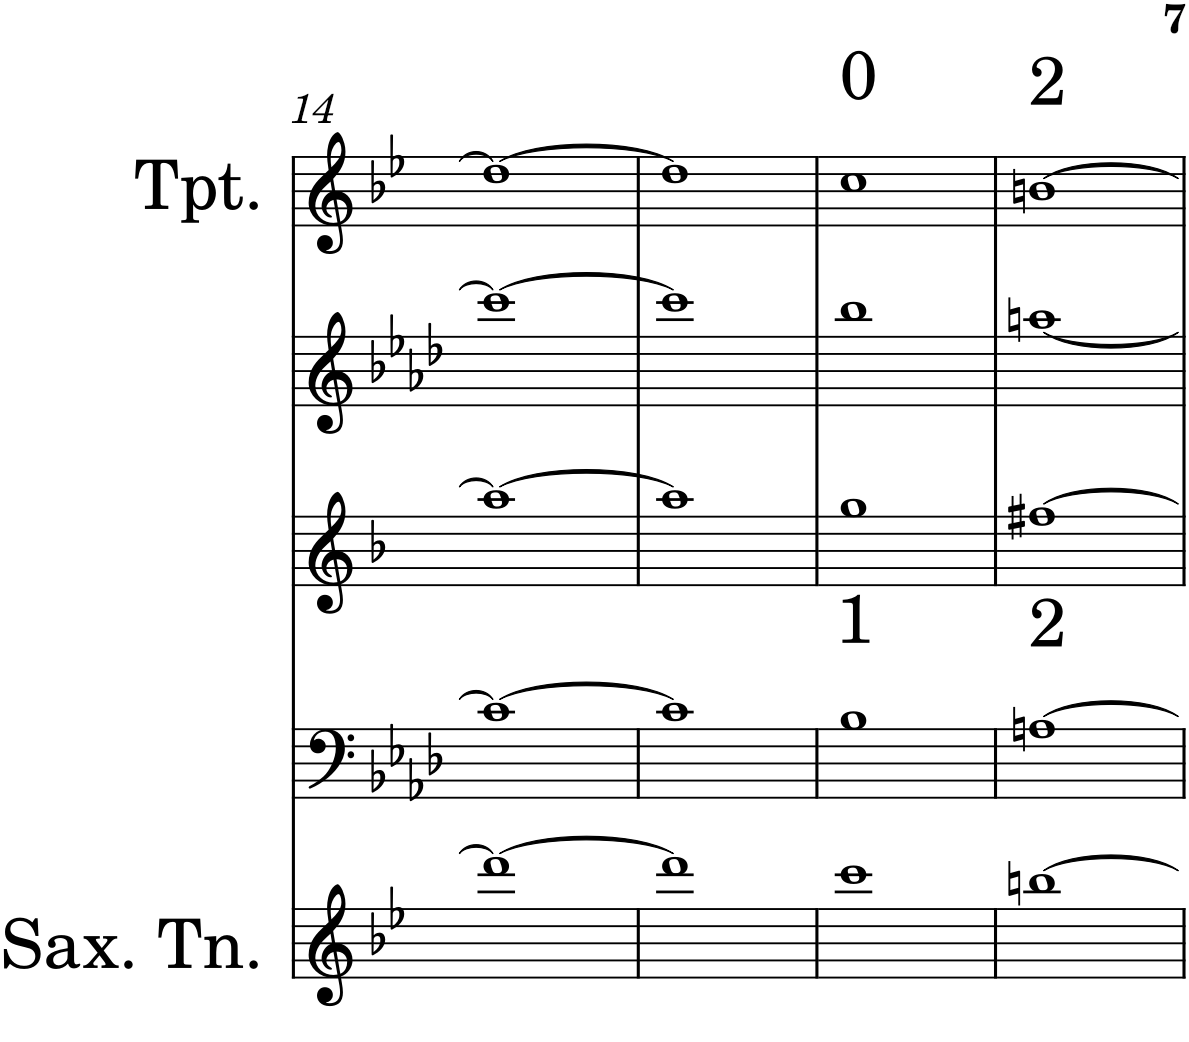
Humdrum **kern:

**kern	**kern	**kern	**kern	**kern
*part5	*part4	*part3	*part2	*part1
*staff5	*staff4	*staff3	*staff2	*staff1
*I"Saxofone Tenor	*I"Trombone	*I"Saxofone Alto	*I"Flauta	*I"Trumpet in Bb
*I'Sax. Tn.	*I'Trb	*	*I'Fl	*I'Tpt.
!!LO:PB:g=z
*clefG2	*clefF4	*clefG2	*clefG2	*clefG2
*Trd8c14	*	*Trd5c9	*	*Trd1c2
*k[b-e-]	*k[b-e-a-d-]	*k[b-]	*k[b-e-a-d-]	*k[b-e-]
*B-:	*A-:	*F:	*A-:	*B-:
*M4/4	*M4/4	*M4/4	*M4/4	*M4/4
=14	=14	=14	=14	=14
1ddd_	1c_	1aa_	1ccc_	1dd_
=15	=15	=15	=15	=15
1ddd]	1c]	1aa]	1ccc]	1dd]
=16	=16	=16	=16	=16
!	!	!	!	!LO:TX:a:t=0
!	!LO:TX:a:t=1	!	!	!
1ccc	1B-	1gg	1bb-	1cc
=17	=17	=17	=17	=17
!	!	!	!	!LO:TX:a:t=2
!	!LO:TX:a:t=2	!	!	!
[>1bbn	[>1An	[>1ff#X	[<1aan	[>1bn
=	=	=	=	=
*-	*-	*-	*-	*-
